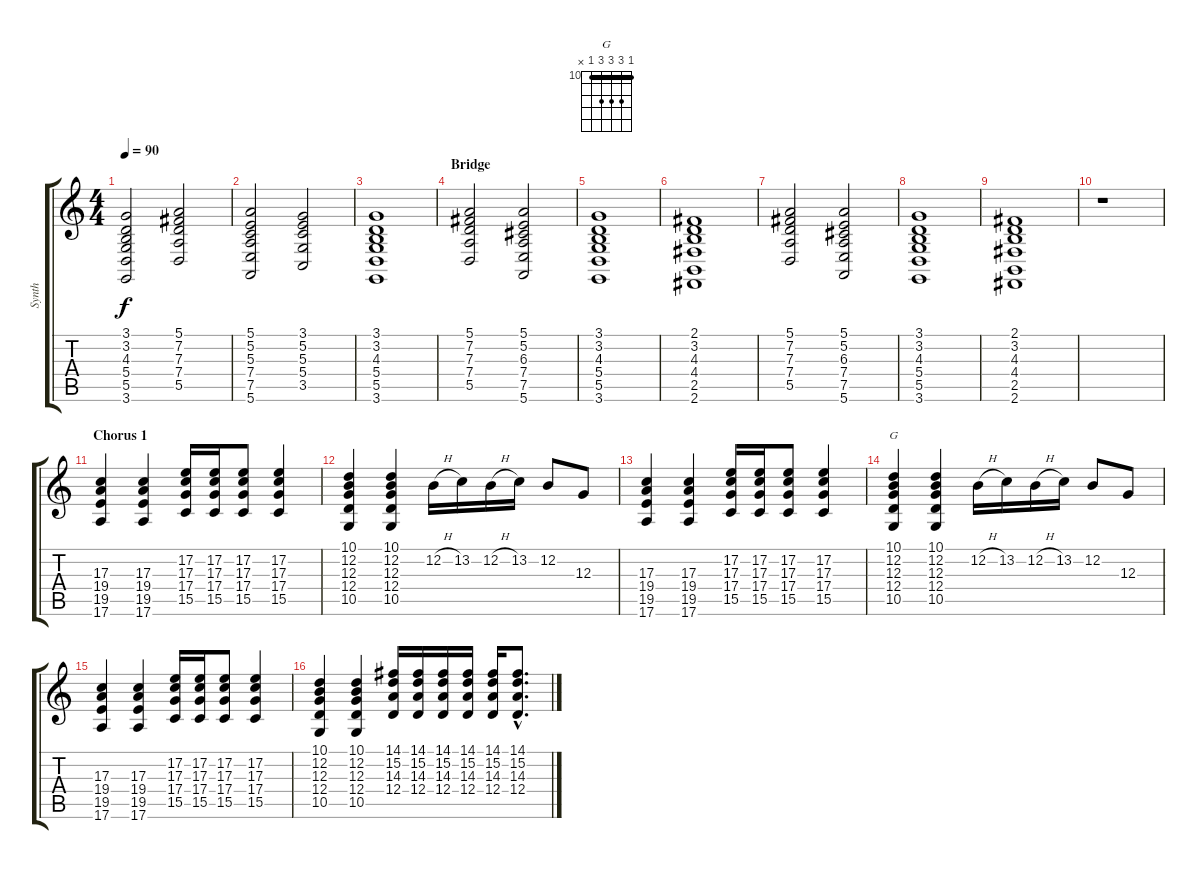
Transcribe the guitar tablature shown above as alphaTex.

\track ("Synth" "Synth") {instrument pad2warm}
\staff {score tabs}
\tuning (E4 B3 G3 D3 A2 E2) {hide}
\chord ("G" 10 12 12 12 10 x) {firstfret 10 barre 10}
\ts (4 4)
\tempo 90
\clef g2
\ks c
(3.1 3.2 4.3 5.4 5.5 3.6).2{dy f} (5.1 7.2 7.3 7.4 5.5).2 |
(5.1 5.2 5.3 7.4 7.5 5.6).2 (3.1 5.2 5.3 5.4 3.5).2 |
(3.1 3.2 4.3 5.4 5.5 3.6).1 |
\section ("" "Bridge")
(5.1 7.2 7.3 7.4 5.5).2 (5.1 5.2 6.3 7.4 7.5 5.6).2 |
(3.1 3.2 4.3 5.4 5.5 3.6).1 |
(2.1 3.2 4.3 4.4 2.5 2.6).1 |
(5.1 7.2 7.3 7.4 5.5).2 (5.1 5.2 6.3 7.4 7.5 5.6).2 |
(3.1 3.2 4.3 5.4 5.5 3.6).1 |
(2.1 3.2 4.3 4.4 2.5 2.6).1 |
r.1{volume 6 instrument rockorgan} |
\section ("" "Chorus 1")
(17.3 19.4 19.5 17.6).4 (17.3 19.4 19.5 17.6).4 (17.2 17.3 17.4 15.5).16 (17.2 17.3 17.4 15.5).16 (17.2 17.3 17.4 15.5).8 (17.2 17.3 17.4 15.5).4 |
(10.1 12.2 12.3 12.4 10.5).4 (10.1 12.2 12.3 12.4 10.5).4 12.2{h}.16 13.2.16 12.2{h}.16 13.2.16 12.2.8 12.3.8 |
(17.3 19.4 19.5 17.6).4 (17.3 19.4 19.5 17.6).4 (17.2 17.3 17.4 15.5).16 (17.2 17.3 17.4 15.5).16 (17.2 17.3 17.4 15.5).8 (17.2 17.3 17.4 15.5).4 |
(10.1 12.2 12.3 12.4 10.5).4{ch "G"} (10.1 12.2 12.3 12.4 10.5).4 12.2{h}.16 13.2.16 12.2{h}.16 13.2.16 12.2.8 12.3.8 |
(17.3 19.4 19.5 17.6).4 (17.3 19.4 19.5 17.6).4 (17.2 17.3 17.4 15.5).16 (17.2 17.3 17.4 15.5).16 (17.2 17.3 17.4 15.5).8 (17.2 17.3 17.4 15.5).4 |
(10.1 12.2 12.3 12.4 10.5).4 (10.1 12.2 12.3 12.4 10.5).4 (14.1 15.2 14.3 12.4).16 (14.1 15.2 14.3 12.4).16 (14.1 15.2 14.3 12.4).16 (14.1 15.2 14.3 12.4).16 (14.1 15.2 14.3 12.4).16 (14.1{hac} 15.2{hac} 14.3{hac} 12.4{hac}).8{d}
